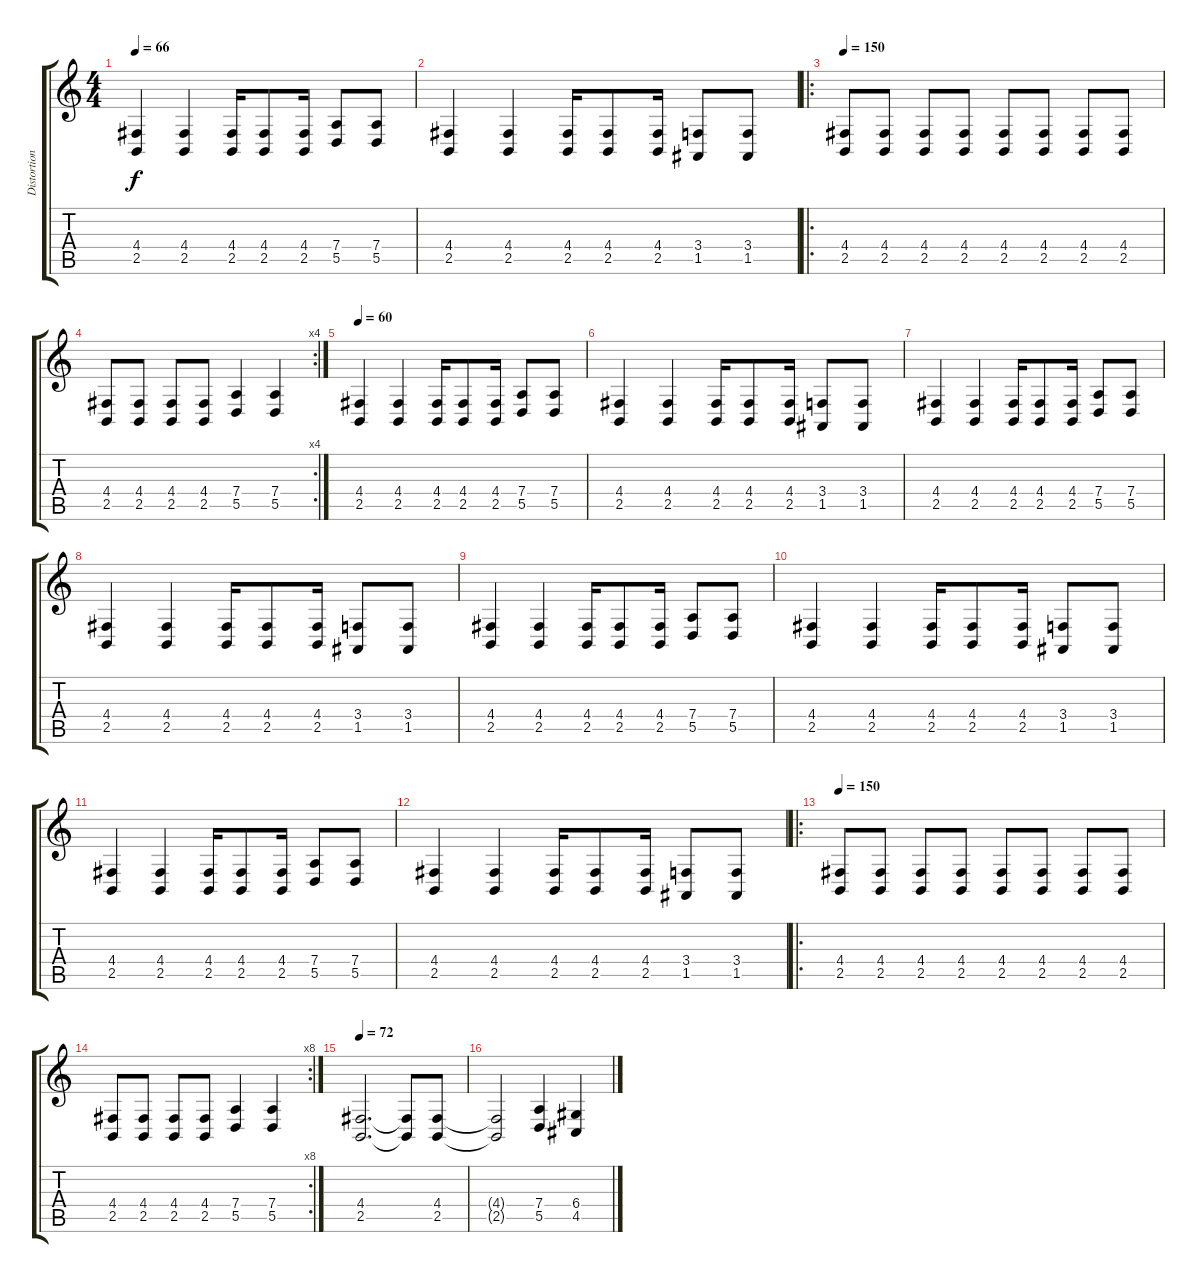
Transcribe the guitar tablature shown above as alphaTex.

\track ("Distortion" "Distortion") {instrument lead2sawtooth}
\staff {score tabs}
\tuning (E4 B3 G3 D3 A2 E2) {hide}
\ts (4 4)
\tempo 66
\clef g2
\ks c
(4.4 2.5).4{dy f} (4.4 2.5).4 (4.4 2.5).16 (4.4 2.5).8 (4.4 2.5).16 (7.4 5.5).8 (7.4 5.5).8 |
(4.4 2.5).4 (4.4 2.5).4 (4.4 2.5).16 (4.4 2.5).8 (4.4 2.5).16 (3.4 1.5).8 (3.4 1.5).8 |
\ro
\tempo 150
(4.4 2.5).8 (4.4 2.5).8 (4.4 2.5).8 (4.4 2.5).8 (4.4 2.5).8 (4.4 2.5).8 (4.4 2.5).8 (4.4 2.5).8 |
\rc 4
(4.4 2.5).8 (4.4 2.5).8 (4.4 2.5).8 (4.4 2.5).8 (7.4 5.5).4 (7.4 5.5).4 |
\tempo 66
\tempo 60
(4.4 2.5).4 (4.4 2.5).4 (4.4 2.5).16 (4.4 2.5).8 (4.4 2.5).16 (7.4 5.5).8 (7.4 5.5).8 |
(4.4 2.5).4 (4.4 2.5).4 (4.4 2.5).16 (4.4 2.5).8 (4.4 2.5).16 (3.4 1.5).8 (3.4 1.5).8 |
(4.4 2.5).4 (4.4 2.5).4 (4.4 2.5).16 (4.4 2.5).8 (4.4 2.5).16 (7.4 5.5).8 (7.4 5.5).8 |
(4.4 2.5).4 (4.4 2.5).4 (4.4 2.5).16 (4.4 2.5).8 (4.4 2.5).16 (3.4 1.5).8 (3.4 1.5).8 |
(4.4 2.5).4 (4.4 2.5).4 (4.4 2.5).16 (4.4 2.5).8 (4.4 2.5).16 (7.4 5.5).8 (7.4 5.5).8 |
(4.4 2.5).4 (4.4 2.5).4 (4.4 2.5).16 (4.4 2.5).8 (4.4 2.5).16 (3.4 1.5).8 (3.4 1.5).8 |
(4.4 2.5).4 (4.4 2.5).4 (4.4 2.5).16 (4.4 2.5).8 (4.4 2.5).16 (7.4 5.5).8 (7.4 5.5).8 |
(4.4 2.5).4 (4.4 2.5).4 (4.4 2.5).16 (4.4 2.5).8 (4.4 2.5).16 (3.4 1.5).8 (3.4 1.5).8 |
\ro
\tempo 150
(4.4 2.5).8 (4.4 2.5).8 (4.4 2.5).8 (4.4 2.5).8 (4.4 2.5).8 (4.4 2.5).8 (4.4 2.5).8 (4.4 2.5).8 |
\rc 8
(4.4 2.5).8 (4.4 2.5).8 (4.4 2.5).8 (4.4 2.5).8 (7.4 5.5).4 (7.4 5.5).4 |
\tempo 80
\tempo 72
(4.4 2.5).2{d} (4.4{t} 2.5{t}).8 (4.4 2.5).8 |
(4.4{t} 2.5{t}).2 (7.4 5.5).4 (6.4 4.5).4
